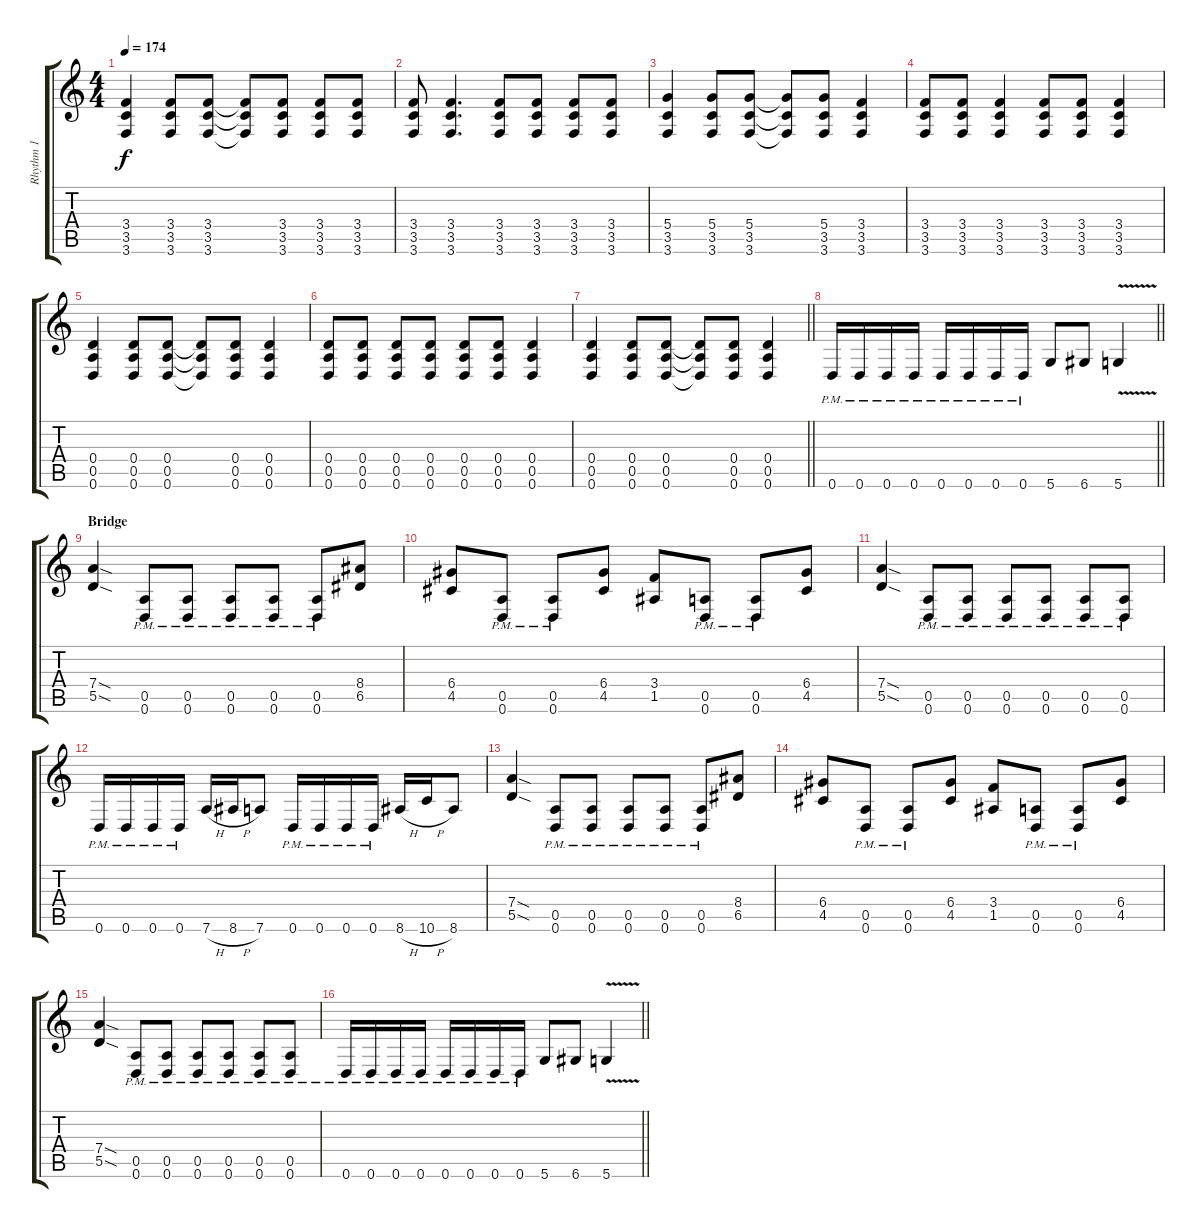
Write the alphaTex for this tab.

\track ("Rhythm 1" "Rhythm 1") {instrument distortionguitar}
\staff {score tabs}
\tuning (E4 B3 G3 D3 A2 D2) {hide}
\ts (4 4)
\tempo 174
\clef g2
\ks c
(3.4 3.5 3.6).4{dy f} (3.4 3.5 3.6).8 (3.4 3.5 3.6).8 (3.4{t} 3.5{t} 3.6{t}).8 (3.4 3.5 3.6).8 (3.4 3.5 3.6).8 (3.4 3.5 3.6).8 |
(3.4 3.5 3.6).8 (3.4 3.5 3.6).4{d} (3.4 3.5 3.6).8 (3.4 3.5 3.6).8 (3.4 3.5 3.6).8 (3.4 3.5 3.6).8 |
(5.4 3.5 3.6).4 (5.4 3.5 3.6).8 (5.4 3.5 3.6).8 (5.4{t} 3.5{t} 3.6{t}).8 (5.4 3.5 3.6).8 (3.4 3.5 3.6).4 |
(3.4 3.5 3.6).8 (3.4 3.5 3.6).8 (3.4 3.5 3.6).4 (3.4 3.5 3.6).8 (3.4 3.5 3.6).8 (3.4 3.5 3.6).4 |
(0.4 0.5 0.6).4 (0.4 0.5 0.6).8 (0.4 0.5 0.6).8 (0.4{t} 0.5{t} 0.6{t}).8 (0.4 0.5 0.6).8 (0.4 0.5 0.6).4 |
(0.4 0.5 0.6).8 (0.4 0.5 0.6).8 (0.4 0.5 0.6).8 (0.4 0.5 0.6).8 (0.4 0.5 0.6).8 (0.4 0.5 0.6).8 (0.4 0.5 0.6).4 |
\barLineRight lightlight
(0.4 0.5 0.6).4 (0.4 0.5 0.6).8 (0.4 0.5 0.6).8 (0.4{t} 0.5{t} 0.6{t}).8 (0.4 0.5 0.6).8 (0.4 0.5 0.6).4 |
\barLineRight lightlight
0.6{pm}.16 0.6{pm}.16 0.6{pm}.16 0.6{pm}.16 0.6{pm}.16 0.6{pm}.16 0.6{pm}.16 0.6{pm}.16 5.6.8 6.6.8 5.6{v}.4 |
\section ("" "Bridge")
(7.4{sod} 5.5{sod}).4 (0.5{pm} 0.6{pm}).8 (0.5{pm} 0.6{pm}).8 (0.5{pm} 0.6{pm}).8 (0.5{pm} 0.6{pm}).8 (0.5{pm} 0.6{pm}).8 (8.4 6.5).8 |
(6.4 4.5).8 (0.5{pm} 0.6{pm}).8 (0.5{pm} 0.6{pm}).8 (6.4 4.5).8 (3.4 1.5).8 (0.5{pm} 0.6{pm}).8 (0.5{pm} 0.6{pm}).8 (6.4 4.5).8 |
(7.4{sod} 5.5{sod}).4 (0.5{pm} 0.6{pm}).8 (0.5{pm} 0.6{pm}).8 (0.5{pm} 0.6{pm}).8 (0.5{pm} 0.6{pm}).8 (0.5{pm} 0.6{pm}).8 (0.5{pm} 0.6{pm}).8 |
0.6{pm}.16 0.6{pm}.16 0.6{pm}.16 0.6{pm}.16 7.6{h}.16 8.6{h}.16 7.6.8 0.6{pm}.16 0.6{pm}.16 0.6{pm}.16 0.6{pm}.16 8.6{h}.16 10.6{h}.16 8.6.8 |
(7.4{sod} 5.5{sod}).4 (0.5{pm} 0.6{pm}).8 (0.5{pm} 0.6{pm}).8 (0.5{pm} 0.6{pm}).8 (0.5{pm} 0.6{pm}).8 (0.5{pm} 0.6{pm}).8 (8.4 6.5).8 |
(6.4 4.5).8 (0.5{pm} 0.6{pm}).8 (0.5{pm} 0.6{pm}).8 (6.4 4.5).8 (3.4 1.5).8 (0.5{pm} 0.6{pm}).8 (0.5{pm} 0.6{pm}).8 (6.4 4.5).8 |
(7.4{sod} 5.5{sod}).4 (0.5{pm} 0.6{pm}).8 (0.5{pm} 0.6{pm}).8 (0.5{pm} 0.6{pm}).8 (0.5{pm} 0.6{pm}).8 (0.5{pm} 0.6{pm}).8 (0.5{pm} 0.6{pm}).8 |
\barLineRight lightlight
0.6{pm}.16 0.6{pm}.16 0.6{pm}.16 0.6{pm}.16 0.6{pm}.16 0.6{pm}.16 0.6{pm}.16 0.6{pm}.16 5.6.8 6.6.8 5.6{v}.4
